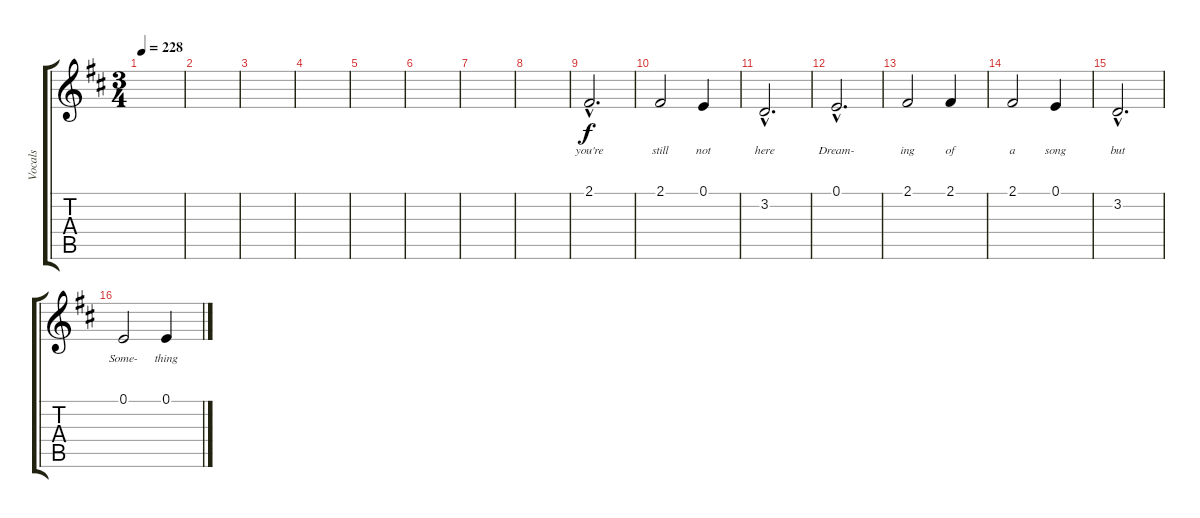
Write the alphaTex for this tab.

\track ("Vocals" "Vocals") {instrument clarinet}
\staff {score tabs}
\tuning (E4 B3 G3 D3 A2 E2) {hide}
\ts (3 4)
\tempo 228
\clef g2
\ks d
|
|
|
|
|
|
|
|
2.1{hac}.2{d lyrics (0 "you're") lyrics (1 "") lyrics (2 "") lyrics (3 "") lyrics (4 "") volume 16 instrument altosax} |
2.1.2{lyrics (0 "still") lyrics (1 "") lyrics (2 "") lyrics (3 "") lyrics (4 "")} 0.1.4{lyrics (0 "not") lyrics (1 "") lyrics (2 "") lyrics (3 "") lyrics (4 "")} |
3.2{hac}.2{d lyrics (0 "here") lyrics (1 "") lyrics (2 "") lyrics (3 "") lyrics (4 "")} |
0.1{hac}.2{d lyrics (0 "Dream-") lyrics (1 "") lyrics (2 "") lyrics (3 "") lyrics (4 "")} |
2.1.2{lyrics (0 "ing") lyrics (1 "") lyrics (2 "") lyrics (3 "") lyrics (4 "")} 2.1.4{lyrics (0 "of") lyrics (1 "") lyrics (2 "") lyrics (3 "") lyrics (4 "")} |
2.1.2{lyrics (0 "a") lyrics (1 "") lyrics (2 "") lyrics (3 "") lyrics (4 "")} 0.1.4{lyrics (0 "song") lyrics (1 "") lyrics (2 "") lyrics (3 "") lyrics (4 "")} |
3.2{hac}.2{d lyrics (0 "but") lyrics (1 "") lyrics (2 "") lyrics (3 "") lyrics (4 "")} |
0.1.2{lyrics (0 "Some-") lyrics (1 "") lyrics (2 "") lyrics (3 "") lyrics (4 "")} 0.1.4{lyrics (0 "thing") lyrics (1 "") lyrics (2 "") lyrics (3 "") lyrics (4 "")}
